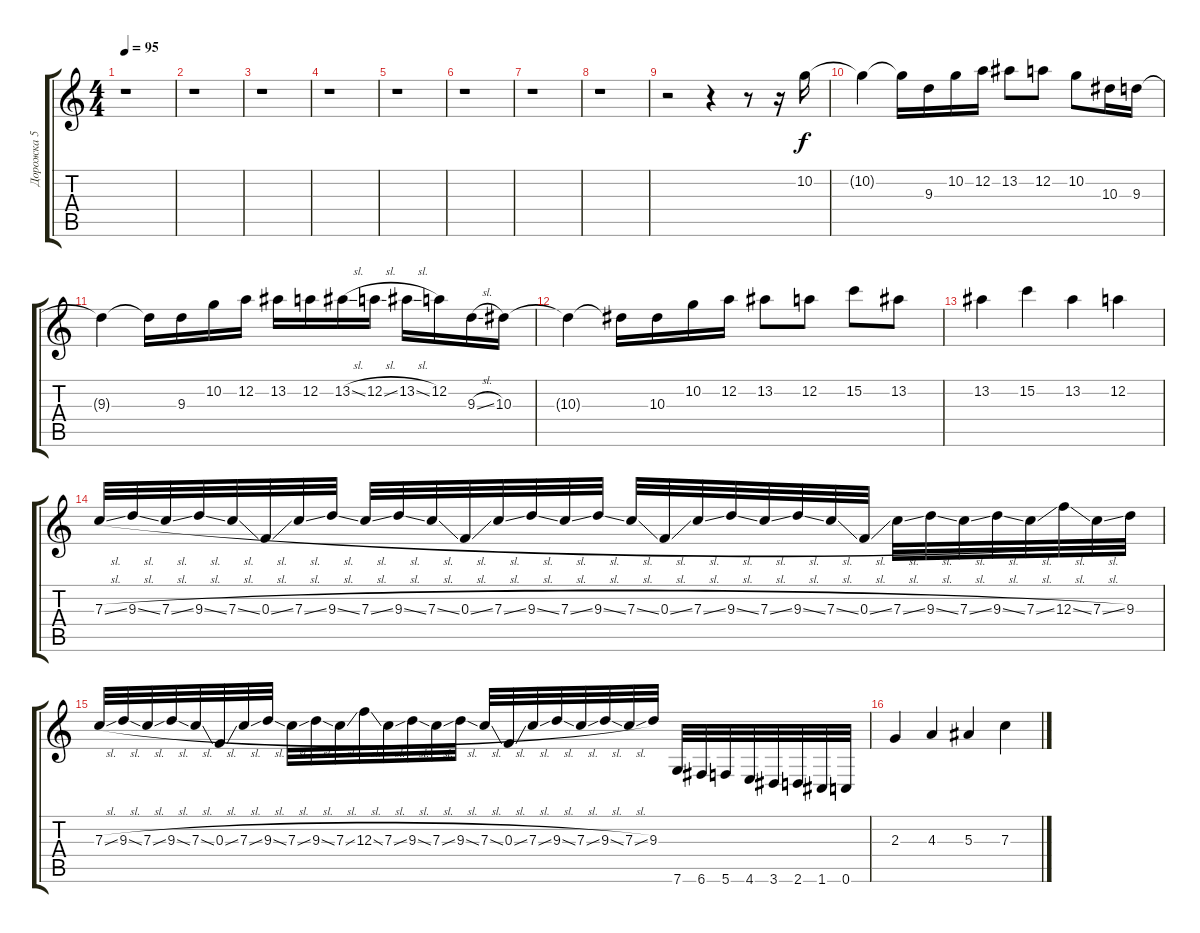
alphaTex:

\track ("Дорожка 5" "Дорожка 5") {instrument distortionguitar}
\staff {score tabs}
\tuning (D4 A3 F3 C3 G2 C2) {hide}
\ts (4 4)
\tempo 95
\clef g2
\ks c
r.1{dy f} |
r.1 |
r.1 |
r.1 |
r.1 |
r.1 |
r.1 |
r.1 |
r.2 r.4 r.8 r.16 10.2.16 |
10.2{t}.4 10.2{t}.16 9.3.16 10.2.16 12.2.16 13.2.8 12.2.8 10.2.8 10.3.16 9.3.16 |
9.3{t}.4 9.3{t}.16 9.3.16 10.2.16 12.2.16 13.2.16 12.2.16 13.2{sl}.16 12.2{sl}.16 13.2{sl}.16 12.2.16 9.3{sl}.16 10.3.16 |
10.3{t}.4 10.3{t}.16 10.3.16 10.2.16 12.2.16 13.2.8 12.2.8 15.2.8 13.2.8 |
13.2.4 15.2.4 13.2.4 12.2.4 |
7.3{sl}.32 9.3{sl}.32 7.3{sl}.32 9.3{sl}.32 7.3{sl}.32 0.3{sl}.32 7.3{sl}.32 9.3{sl}.32 7.3{sl}.32 9.3{sl}.32 7.3{sl}.32 0.3{sl}.32 7.3{sl}.32 9.3{sl}.32 7.3{sl}.32 9.3{sl}.32 7.3{sl}.32 0.3{sl}.32 7.3{sl}.32 9.3{sl}.32 7.3{sl}.32 9.3{sl}.32 7.3{sl}.32 0.3{sl}.32 7.3{sl}.32 9.3{sl}.32 7.3{sl}.32 9.3{sl}.32 7.3{sl}.32 12.3{sl}.32 7.3{sl}.32 9.3.32 |
7.3{sl}.32 9.3{sl}.32 7.3{sl}.32 9.3{sl}.32 7.3{sl}.32 0.3{sl}.32 7.3{sl}.32 9.3{sl}.32 7.3{sl}.32 9.3{sl}.32 7.3{sl}.32 12.3{sl}.32 7.3{sl}.32 9.3{sl}.32 7.3{sl}.32 9.3{sl}.32 7.3{sl}.32 0.3{sl}.32 7.3{sl}.32 9.3{sl}.32 7.3{sl}.32 9.3{sl}.32 7.3{sl}.32 9.3.32 7.6.32 6.6.32 5.6.32 4.6.32 3.6.32 2.6.32 1.6.32 0.6.32 |
2.3.4 4.3.4 5.3.4 7.3.4
